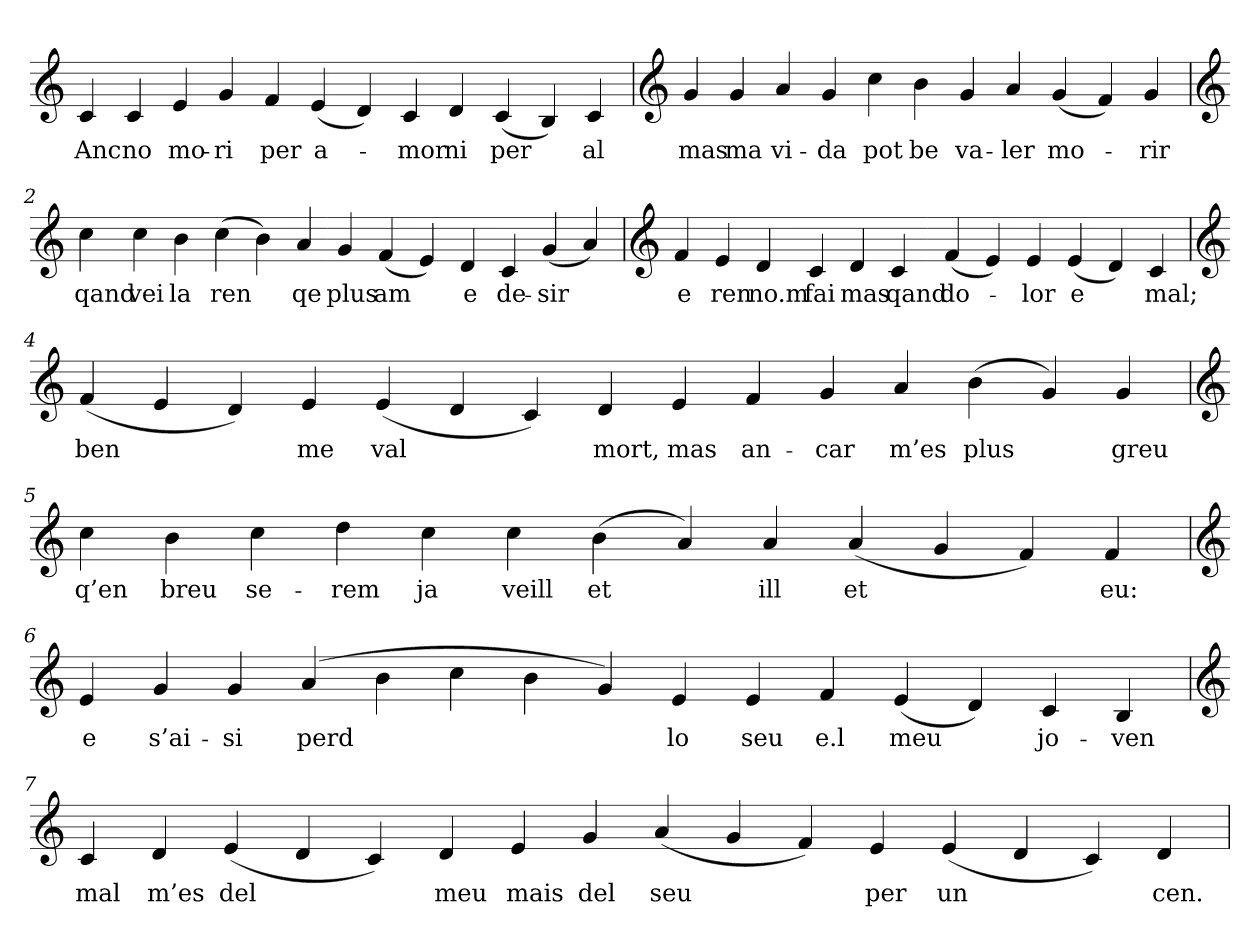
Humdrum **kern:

**kern	**text
*part1	*part1
*staff1	*staff1
*clefG2	*
=	=
4c	Anc
4c	no
4e	mo-
4g	-ri
4f	per
(4e	a-
4d)	.
4c	-mor
4d	ni
(4c	per
4B)	.
4c	al
=1	=1
*clefG2	*
4g	mas
4g	ma
4a	vi-
4g	-da
4cc	pot
4b	be
4g	va-
4a	-ler
(4g	mo-
4f)	.
4g	-rir
=2	=2
*clefG2	*
4cc	qand
4cc	vei
4b	la
(4cc	ren
4b)	.
4a	qe
4g	plus
(4f	am
4e)	.
4d	e
4c	de-
(4g	-sir
4a)	.
=3	=3
*clefG2	*
4f	e
4e	ren
4d	no.m
4c	fai
4d	mas
4c	qand
(4f	do-
4e)	.
4e	-lor
(4e	e
4d)	.
4c	mal;
=4	=4
*clefG2	*
(4f	ben
4e	.
4d)	.
4e	me
(4e	val
4d	.
4c)	.
4d	mort,
4e	mas
4f	an-
4g	-car
4a	m’es
(4b	plus
4g)	.
4g	greu
=5	=5
*clefG2	*
4cc	q’en
4b	breu
4cc	se-
4dd	-rem
4cc	ja
4cc	veill
(4b	et
4a)	.
4a	ill
(4a	et
4g	.
4f)	.
4f	eu:
=6	=6
*clefG2	*
4e	e
4g	s’ai-
4g	-si
(4a	perd
4b	.
4cc	.
4b	.
4g)	.
4e	lo
4e	seu
4f	e.l
(4e	meu
4d)	.
4c	jo-
4B	-ven
=7	=7
*clefG2	*
4c	mal
4d	m’es
(4e	del
4d	.
4c)	.
4d	meu
4e	mais
4g	del
(4a	seu
4g	.
4f)	.
4e	per
(4e	un
4d	.
4c)	.
4d	cen.
=	=
*-	*-
